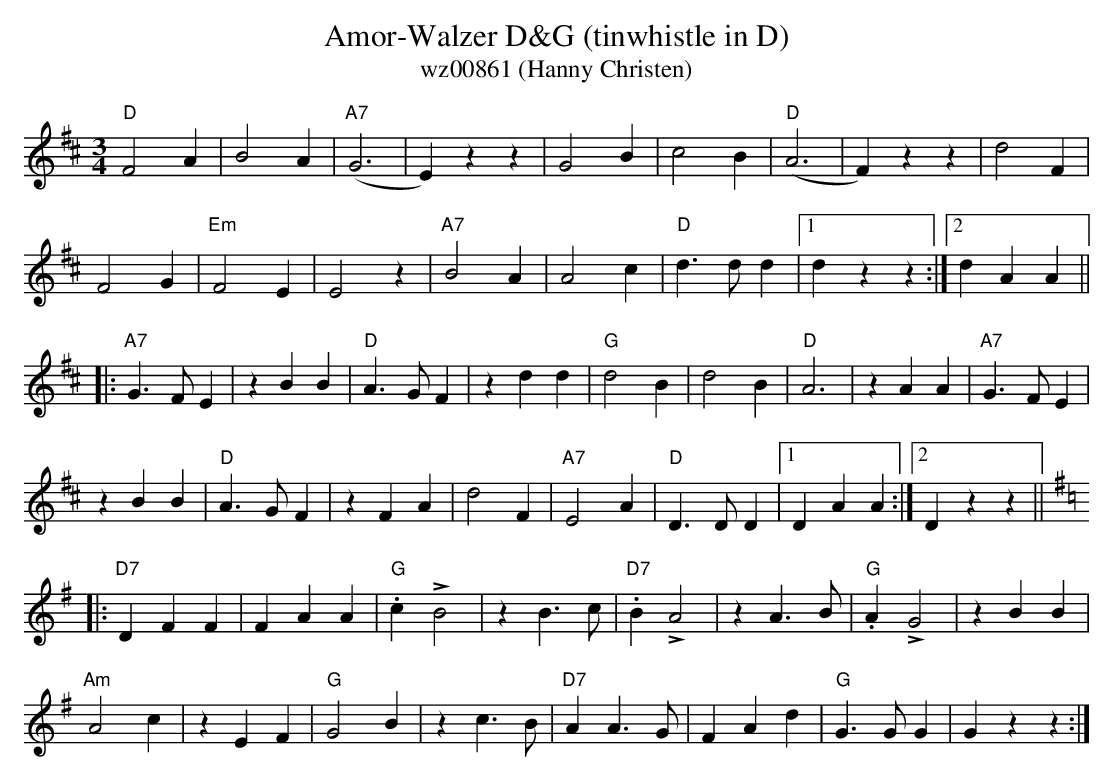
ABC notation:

X:1
T:Amor-Walzer D&G (tinwhistle in D)
T:wz00861 (Hanny Christen)
M:3/4
L:1/4
K:D %%MIDI gchordon
"D"F2A | B2A | ("A7"G3 | E)zz | G2B | c2B | ("D"A3 | F)zz | d2F |
F2G | "Em"F2E | E2z | "A7"B2A | A2c | "D"d>dd |1 dzz :|2 dAA ||
|: "A7"G>FE | zBB | "D"A>GF | zdd | "G"d2B | d2B | "D"A3 | zAA | "A7"G>FE |
zBB | "D"A>G F | zFA | d2F | "A7"E2A | "D"D>DD |1 DAA :|2 Dzz || [K:G]
|: "D7"DFF | FAA | "G".c!>!B2 | zB>c | "D7".B!>!A2 | zA>B | "G".A!>!G2 | zBB |
"Am"A2c | zEF | "G"G2B | zc>B | "D7"AA>G | FAd | "G"G>GG | Gzz :|
